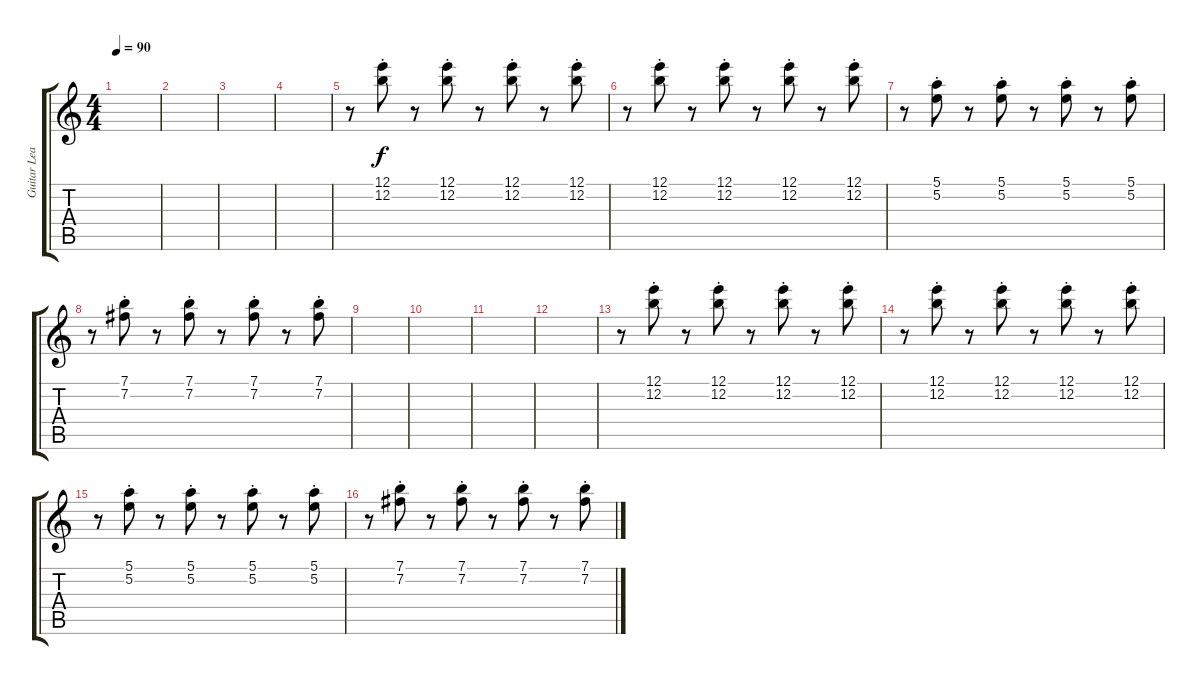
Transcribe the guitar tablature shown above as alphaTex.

\track ("Guitar Lead" "Guitar Lea") {instrument distortionguitar}
\staff {score tabs}
\tuning (E4 B3 G3 D3 A2 E2) {hide}
\ts (4 4)
\tempo 90
\clef g2
\ks c
|
|
|
|
r.8 (12.1{st} 12.2).8 r.8 (12.1{st} 12.2).8 r.8 (12.1{st} 12.2).8 r.8 (12.1{st} 12.2).8 |
r.8 (12.1{st} 12.2).8 r.8 (12.1{st} 12.2).8 r.8 (12.1{st} 12.2).8 r.8 (12.1 12.2{st}).8 |
r.8 (5.1{st} 5.2).8 r.8 (5.1{st} 5.2).8 r.8 (5.1{st} 5.2).8 r.8 (5.1{st} 5.2).8 |
r.8 (7.1{st} 7.2).8 r.8 (7.1{st} 7.2).8 r.8 (7.1{st} 7.2).8 r.8 (7.1{st} 7.2).8 |
|
|
|
|
r.8 (12.1{st} 12.2).8 r.8 (12.1{st} 12.2).8 r.8 (12.1{st} 12.2).8 r.8 (12.1{st} 12.2).8 |
r.8 (12.1{st} 12.2).8 r.8 (12.1{st} 12.2).8 r.8 (12.1{st} 12.2).8 r.8 (12.1 12.2{st}).8 |
r.8 (5.1{st} 5.2).8 r.8 (5.1{st} 5.2).8 r.8 (5.1{st} 5.2).8 r.8 (5.1{st} 5.2).8 |
r.8 (7.1{st} 7.2).8 r.8 (7.1{st} 7.2).8 r.8 (7.1{st} 7.2).8 r.8 (7.1{st} 7.2).8
